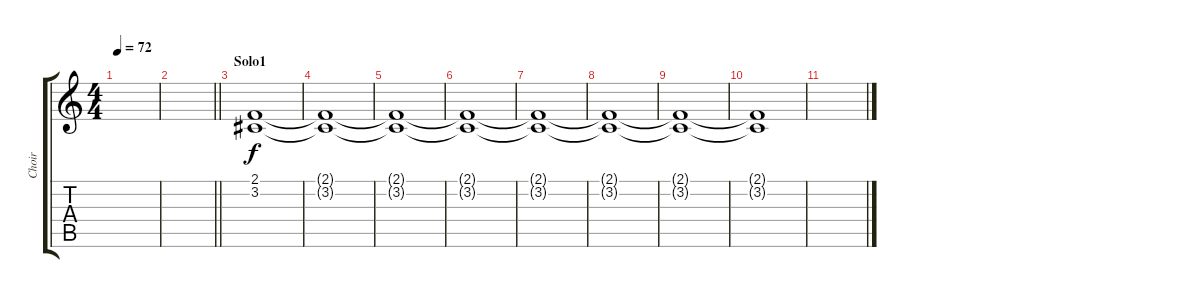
\track ("Choir" "Choir") {instrument pad4choir}
\staff {score tabs}
\tuning (Eb4 Bb3 Gb3 Db3 Ab2 Eb2) {hide}
\ts (4 4)
\tempo 72
\clef g2
\ks c
|
\barLineRight lightlight
|
\section ("" "Solo1")
(2.1 3.2).1 |
(2.1{t} 3.2{t}).1 |
(2.1{t} 3.2{t}).1 |
(2.1{t} 3.2{t}).1 |
(2.1{t} 3.2{t}).1 |
(2.1{t} 3.2{t}).1 |
(2.1{t} 3.2{t}).1 |
(2.1{t} 3.2{t}).1 |
\section ("" "")
